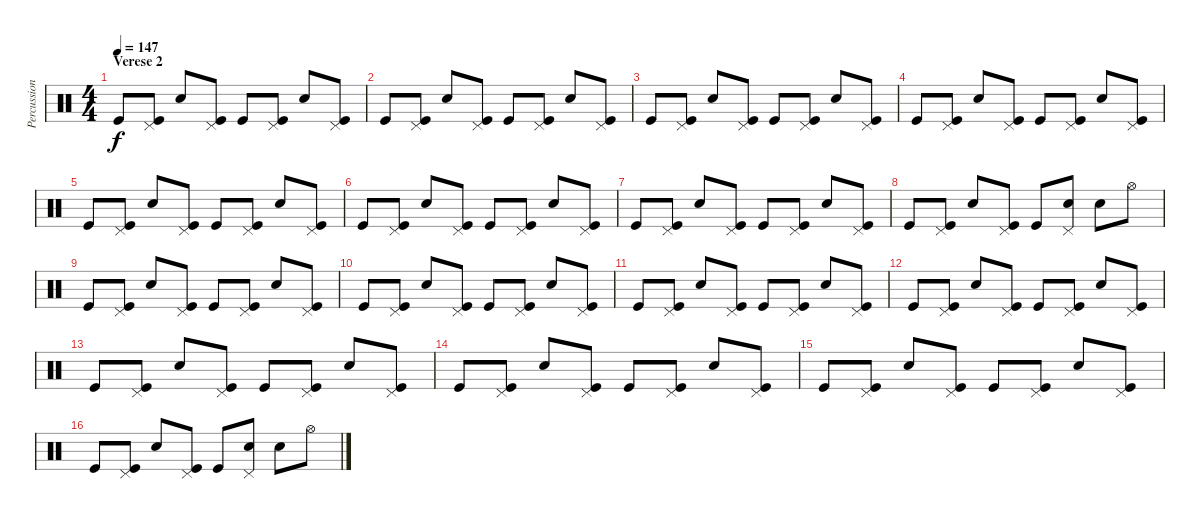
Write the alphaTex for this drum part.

\track ("Percussion" "Percussion") {instrument percussion}
\staff {score}
\articulation defaults
\ts (4 4)
\section ("" "Verese 2")
\tempo 147
\clef neutral
\ks c "Kick (hit)".8{dy f}
("Pedal Hi-Hat (hit)" "Kick (hit)").8 "Snare (hit) 2".8 ("Pedal Hi-Hat (hit)" "Kick (hit)").8 "Kick (hit)".8 ("Pedal Hi-Hat (hit)" "Kick (hit)").8 "Snare (hit) 2".8 ("Pedal Hi-Hat (hit)" "Kick (hit)").8 |
"Kick (hit)".8 ("Pedal Hi-Hat (hit)" "Kick (hit)").8 "Snare (hit) 2".8 ("Pedal Hi-Hat (hit)" "Kick (hit)").8 "Kick (hit)".8 ("Pedal Hi-Hat (hit)" "Kick (hit)").8 "Snare (hit) 2".8 ("Pedal Hi-Hat (hit)" "Kick (hit)").8 |
"Kick (hit)".8 ("Pedal Hi-Hat (hit)" "Kick (hit)").8 "Snare (hit) 2".8 ("Pedal Hi-Hat (hit)" "Kick (hit)").8 "Kick (hit)".8 ("Pedal Hi-Hat (hit)" "Kick (hit)").8 "Snare (hit) 2".8 ("Pedal Hi-Hat (hit)" "Kick (hit)").8 |
"Kick (hit)".8 ("Pedal Hi-Hat (hit)" "Kick (hit)").8 "Snare (hit) 2".8 ("Pedal Hi-Hat (hit)" "Kick (hit)").8 "Kick (hit)".8 ("Pedal Hi-Hat (hit)" "Kick (hit)").8 "Snare (hit) 2".8 ("Pedal Hi-Hat (hit)" "Kick (hit)").8 |
"Kick (hit)".8 ("Pedal Hi-Hat (hit)" "Kick (hit)").8 "Snare (hit) 2".8 ("Pedal Hi-Hat (hit)" "Kick (hit)").8 "Kick (hit)".8 ("Pedal Hi-Hat (hit)" "Kick (hit)").8 "Snare (hit) 2".8 ("Pedal Hi-Hat (hit)" "Kick (hit)").8 |
"Kick (hit)".8 ("Pedal Hi-Hat (hit)" "Kick (hit)").8 "Snare (hit) 2".8 ("Pedal Hi-Hat (hit)" "Kick (hit)").8 "Kick (hit)".8 ("Pedal Hi-Hat (hit)" "Kick (hit)").8 "Snare (hit) 2".8 ("Pedal Hi-Hat (hit)" "Kick (hit)").8 |
"Kick (hit)".8 ("Pedal Hi-Hat (hit)" "Kick (hit)").8 "Snare (hit) 2".8 ("Pedal Hi-Hat (hit)" "Kick (hit)").8 "Kick (hit)".8 ("Pedal Hi-Hat (hit)" "Kick (hit)").8 "Snare (hit) 2".8 ("Pedal Hi-Hat (hit)" "Kick (hit)").8 |
"Kick (hit)".8 ("Pedal Hi-Hat (hit)" "Kick (hit)").8 "Snare (hit) 2".8 ("Pedal Hi-Hat (hit)" "Kick (hit)").8 "Kick (hit)".8 ("Pedal Hi-Hat (hit)" "Snare (hit) 2").8 "Snare (hit) 2".8 "Hi-Hat (open)".8 |
"Kick (hit)".8 ("Pedal Hi-Hat (hit)" "Kick (hit)").8 "Snare (hit) 2".8 ("Pedal Hi-Hat (hit)" "Kick (hit)").8 "Kick (hit)".8 ("Pedal Hi-Hat (hit)" "Kick (hit)").8 "Snare (hit) 2".8 ("Pedal Hi-Hat (hit)" "Kick (hit)").8 |
"Kick (hit)".8 ("Pedal Hi-Hat (hit)" "Kick (hit)").8 "Snare (hit) 2".8 ("Pedal Hi-Hat (hit)" "Kick (hit)").8 "Kick (hit)".8 ("Pedal Hi-Hat (hit)" "Kick (hit)").8 "Snare (hit) 2".8 ("Pedal Hi-Hat (hit)" "Kick (hit)").8 |
"Kick (hit)".8 ("Pedal Hi-Hat (hit)" "Kick (hit)").8 "Snare (hit) 2".8 ("Pedal Hi-Hat (hit)" "Kick (hit)").8 "Kick (hit)".8 ("Pedal Hi-Hat (hit)" "Kick (hit)").8 "Snare (hit) 2".8 ("Pedal Hi-Hat (hit)" "Kick (hit)").8 |
"Kick (hit)".8 ("Pedal Hi-Hat (hit)" "Kick (hit)").8 "Snare (hit) 2".8 ("Pedal Hi-Hat (hit)" "Kick (hit)").8 "Kick (hit)".8 ("Pedal Hi-Hat (hit)" "Kick (hit)").8 "Snare (hit) 2".8 ("Pedal Hi-Hat (hit)" "Kick (hit)").8 |
"Kick (hit)".8 ("Pedal Hi-Hat (hit)" "Kick (hit)").8 "Snare (hit) 2".8 ("Pedal Hi-Hat (hit)" "Kick (hit)").8 "Kick (hit)".8 ("Pedal Hi-Hat (hit)" "Kick (hit)").8 "Snare (hit) 2".8 ("Pedal Hi-Hat (hit)" "Kick (hit)").8 |
"Kick (hit)".8 ("Pedal Hi-Hat (hit)" "Kick (hit)").8 "Snare (hit) 2".8 ("Pedal Hi-Hat (hit)" "Kick (hit)").8 "Kick (hit)".8 ("Pedal Hi-Hat (hit)" "Kick (hit)").8 "Snare (hit) 2".8 ("Pedal Hi-Hat (hit)" "Kick (hit)").8 |
"Kick (hit)".8 ("Pedal Hi-Hat (hit)" "Kick (hit)").8 "Snare (hit) 2".8 ("Pedal Hi-Hat (hit)" "Kick (hit)").8 "Kick (hit)".8 ("Pedal Hi-Hat (hit)" "Kick (hit)").8 "Snare (hit) 2".8 ("Pedal Hi-Hat (hit)" "Kick (hit)").8 |
"Kick (hit)".8 ("Pedal Hi-Hat (hit)" "Kick (hit)").8 "Snare (hit) 2".8 ("Pedal Hi-Hat (hit)" "Kick (hit)").8 "Kick (hit)".8 ("Pedal Hi-Hat (hit)" "Snare (hit) 2").8 "Snare (hit) 2".8 "Hi-Hat (open)".8
